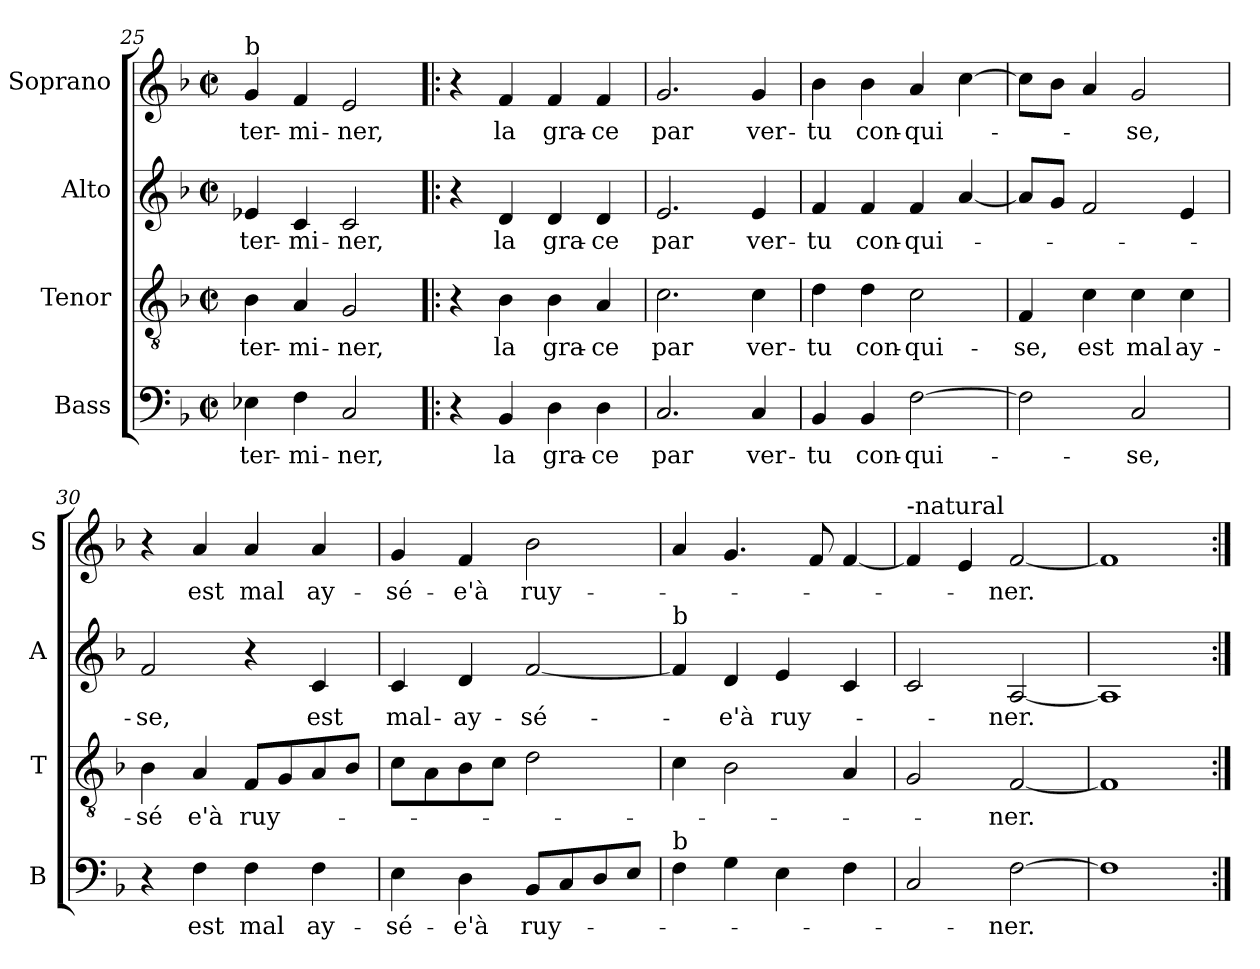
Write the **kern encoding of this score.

**kern	**text	**kern	**text	**kern	**text	**kern	**text
*part4	*part4	*part3	*part3	*part2	*part2	*part1	*part1
*staff4	*staff4	*staff3	*staff3	*staff2	*staff2	*staff1	*staff1
*I"Bass	*	*I"Tenor	*	*I"Alto	*	*I"Soprano	*
*I'B	*	*I'T	*	*I'A	*	*I'S	*
*clefF4	*	*clefGv2	*	*clefG2	*	*clefG2	*
*k[b-]	*	*k[b-]	*	*k[b-]	*	*k[b-]	*
*F:	*	*F:	*	*F:	*	*F:	*
*M2/2	*	*M2/2	*	*M2/2	*	*M2/2	*
*met(c|)	*	*met(c|)	*	*met(c|)	*	*met(c|)	*
=25	=25	=25	=25	=25	=25	=25	=25
!	!	!	!	!	!	!LO:TX:a:t=b	!
!	!LO:LY:b	!	!LO:LY:b	!	!LO:LY:b	!	!LO:LY:b
4E-X\	-ter-	4B-\	-ter-	4e-X/	-ter-	4g/	ter-
!	!LO:LY:b	!	!LO:LY:b	!	!LO:LY:b	!	!LO:LY:b
4F\	-mi-	4A/	-mi-	4c/	-mi-	4f/	-mi-
!	!LO:LY:b	!	!LO:LY:b	!	!LO:LY:b	!	!LO:LY:b
2C/	-ner,	2G/	-ner,	2c/	-ner,	2e/	-ner,
!!LO:PB:g=z
=26!|:	=26!|:	=26!|:	=26!|:	=26!|:	=26!|:	=26!|:	=26!|:
4r	.	4r	.	4r	.	4r	.
!	!LO:LY:b	!	!LO:LY:b	!	!LO:LY:b	!	!LO:LY:b
4BB-/	la	4B-\	la	4d/	la	4f/	la
!	!LO:LY:b	!	!LO:LY:b	!	!LO:LY:b	!	!LO:LY:b
4D\	gra-	4B-\	gra-	4d/	gra-	4f/	gra-
!	!LO:LY:b	!	!LO:LY:b	!	!LO:LY:b	!	!LO:LY:b
4D\	-ce	4A/	-ce	4d/	-ce	4f/	-ce
=27	=27	=27	=27	=27	=27	=27	=27
!	!LO:LY:b	!	!LO:LY:b	!	!LO:LY:b	!	!LO:LY:b
2.C/	par	2.c\	par	2.e/	par	2.g/	par
!	!LO:LY:b	!	!LO:LY:b	!	!LO:LY:b	!	!LO:LY:b
4C/	ver-	4c\	ver-	4e/	ver-	4g/	ver-
=28	=28	=28	=28	=28	=28	=28	=28
!	!LO:LY:b	!	!LO:LY:b	!	!LO:LY:b	!	!LO:LY:b
4BB-/	-tu	4d\	-tu	4f/	-tu	4b-\	-tu
!	!LO:LY:b	!	!LO:LY:b	!	!LO:LY:b	!	!LO:LY:b
4BB-/	con-	4d\	con-	4f/	con-	4b-\	con-
!	!LO:LY:b	!	!LO:LY:b	!	!LO:LY:b	!	!LO:LY:b
[2F\	-qui-	2c\	-qui-	4f/	-qui-	4a/	-qui-
.	.	.	.	[4a/	.	[4cc\	.
=29	=29	=29	=29	=29	=29	=29	=29
!	!	!	!LO:LY:b	!	!	!	!
2F\]	.	4F/	-se,	8a/L]	.	8cc\L]	.
.	.	.	.	8g/J	.	8b-\J	.
!	!	!	!LO:LY:b	!	!	!	!
.	.	4c\	est	2f/	.	4a/	.
!	!LO:LY:b	!	!LO:LY:b	!	!	!	!LO:LY:b
2C/	-se,	4c\	mal	.	.	2g/	-se,
!	!	!	!LO:LY:b	!	!	!	!
.	.	4c\	ay-	4e/	.	.	.
!!LO:LB:g=z
=30	=30	=30	=30	=30	=30	=30	=30
!	!	!	!LO:LY:b	!	!LO:LY:b	!	!
4r	.	4B-\	-sé	2f/	-se,	4r	.
!	!LO:LY:b	!	!LO:LY:b	!	!	!	!LO:LY:b
4F\	est	4A/	e'à	.	.	4a/	est
!	!LO:LY:b	!	!LO:LY:b	!	!	!	!LO:LY:b
4F\	mal	8F/L	ruy-	4r	.	4a/	mal
.	.	8G/	.	.	.	.	.
!	!LO:LY:b	!	!	!	!LO:LY:b	!	!LO:LY:b
4F\	ay-	8A/	.	4c/	est	4a/	ay-
.	.	8B-/J	.	.	.	.	.
=31	=31	=31	=31	=31	=31	=31	=31
!	!LO:LY:b	!	!	!	!LO:LY:b	!	!LO:LY:b
4E\	-sé-	8c\L	.	4c/	mal-	4g/	-sé-
.	.	8A\	.	.	.	.	.
!	!LO:LY:b	!	!	!	!LO:LY:b	!	!LO:LY:b
4D\	-e'à	8B-\	.	4d/	-ay-	4f/	-e'à
.	.	8c\J	.	.	.	.	.
!	!LO:LY:b	!	!	!	!LO:LY:b	!	!LO:LY:b
8BB-/L	ruy-	2d\	.	[2f/	-sé-	2b-\	ruy-
8C/	.	.	.	.	.	.	.
8D/	.	.	.	.	.	.	.
8E/J	.	.	.	.	.	.	.
=32	=32	=32	=32	=32	=32	=32	=32
!	!	!	!	!LO:TX:a:t=b	!	!	!
!LO:TX:a:t=b	!	!	!	!	!	!	!
4F\	.	4c\	.	4f/]	.	4a/	.
!	!	!	!	!	!LO:LY:b	!	!
4G\	.	2B-\	.	4d/	-e'à	4.g/	.
!	!	!	!	!	!LO:LY:b	!	!
4E\	.	.	.	4e/	ruy-	.	.
.	.	.	.	.	.	8f/	.
4F\	.	4A/	.	4c/	.	[4f/	.
=33	=33	=33	=33	=33	=33	=33	=33
!	!	!	!	!	!	!LO:TX:a:t=-natural	!
2C/	.	2G/	.	2c/	.	4f/]	.
.	.	.	.	.	.	4e/	.
!	!LO:LY:b	!	!LO:LY:b	!	!LO:LY:b	!	!LO:LY:b
[2F\	-ner.	[2F/	-ner.	[2A/	-ner.	[2f/	-ner.
=34	=34	=34	=34	=34	=34	=34	=34
1F]	.	1F]	.	1A]	.	1f]	.
=:|!	=:|!	=:|!	=:|!	=:|!	=:|!	=:|!	=:|!
*-	*-	*-	*-	*-	*-	*-	*-
